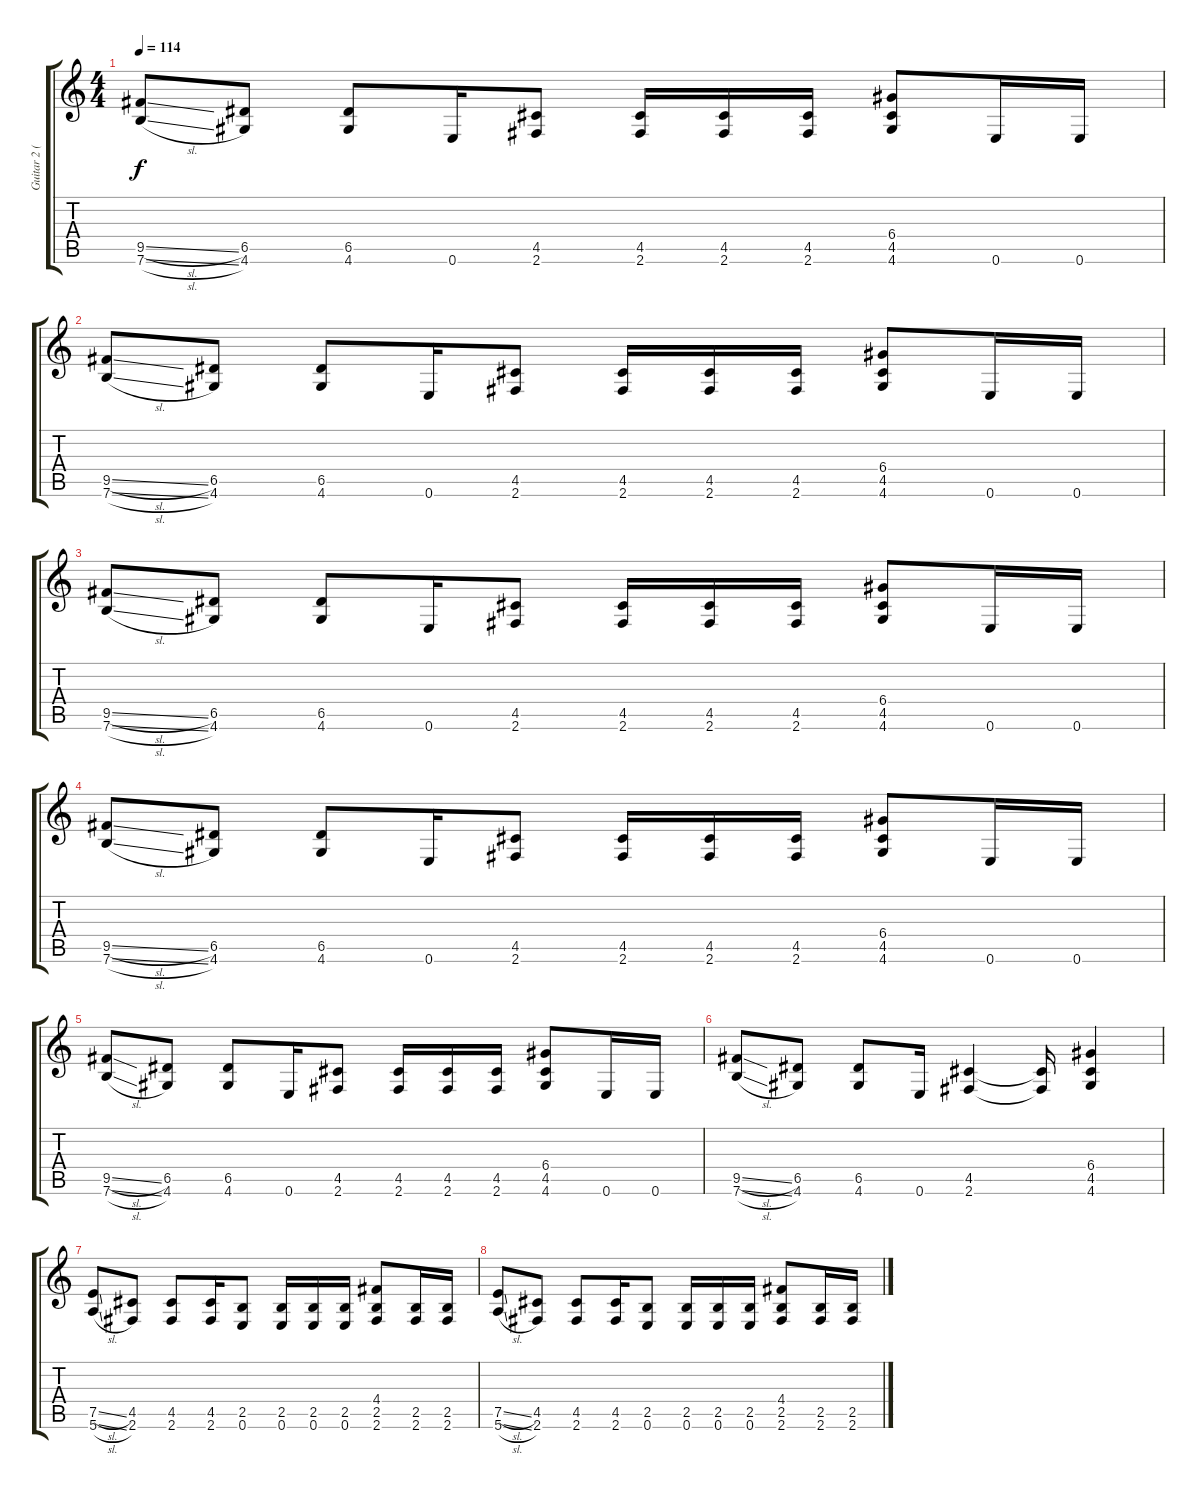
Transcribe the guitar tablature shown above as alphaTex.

\track ("Guitar 2 (Distortion)" "Guitar 2 (") {instrument distortionguitar}
\staff {score tabs}
\tuning (E4 B3 G3 D3 A2 E2) {hide}
\ts (4 4)
\tempo 114
\clef g2
\ks c
(9.5{sl} 7.6{sl}).8{dy f} (6.5 4.6).8 (6.5 4.6).8 0.6.16 (4.5 2.6).8 (4.5 2.6).16 (4.5 2.6).16 (4.5 2.6).16 (6.4 4.5 4.6).8 0.6.16 0.6.16 |
(9.5{sl} 7.6{sl}).8 (6.5 4.6).8 (6.5 4.6).8 0.6.16 (4.5 2.6).8 (4.5 2.6).16 (4.5 2.6).16 (4.5 2.6).16 (6.4 4.5 4.6).8 0.6.16 0.6.16 |
(9.5{sl} 7.6{sl}).8 (6.5 4.6).8 (6.5 4.6).8 0.6.16 (4.5 2.6).8 (4.5 2.6).16 (4.5 2.6).16 (4.5 2.6).16 (6.4 4.5 4.6).8 0.6.16 0.6.16 |
(9.5{sl} 7.6{sl}).8 (6.5 4.6).8 (6.5 4.6).8 0.6.16 (4.5 2.6).8 (4.5 2.6).16 (4.5 2.6).16 (4.5 2.6).16 (6.4 4.5 4.6).8 0.6.16 0.6.16 |
(9.5{sl} 7.6{sl}).8 (6.5 4.6).8 (6.5 4.6).8 0.6.16 (4.5 2.6).8 (4.5 2.6).16 (4.5 2.6).16 (4.5 2.6).16 (6.4 4.5 4.6).8 0.6.16 0.6.16 |
(9.5{sl} 7.6{sl}).8 (6.5 4.6).8 (6.5 4.6).8 0.6.16 (4.5 2.6).4 (4.5{t} 2.6{t}).16 (6.4 4.5 4.6).4 |
(7.5{sl} 5.6{sl}).8 (4.5 2.6).8 (4.5 2.6).8 (4.5 2.6).16 (2.5 0.6).8 (2.5 0.6).16 (2.5 0.6).16 (2.5 0.6).16 (4.4 2.5 2.6).8 (2.5 2.6).16 (2.5 2.6).16 |
(7.5{sl} 5.6{sl}).8 (4.5 2.6).8 (4.5 2.6).8 (4.5 2.6).16 (2.5 0.6).8 (2.5 0.6).16 (2.5 0.6).16 (2.5 0.6).16 (4.4 2.5 2.6).8 (2.5 2.6).16 (2.5 2.6).16
